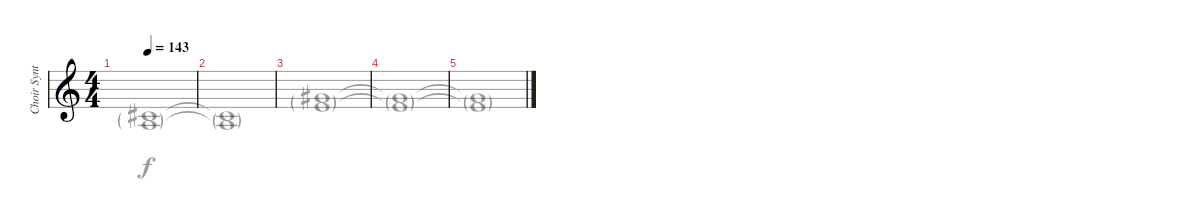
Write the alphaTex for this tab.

\track ("Choir Synthesizer" "Choir Synt") {instrument choiraahs}
\staff {score}
\tuning (E4 B3 G3 D3 A2 E2 B1) {hide}
\voice
\ts (4 4)
\tempo 143
\clef g2
\ks c
|
|
|
|
\voice
\clef g2
\ks c
(2.2{g t} 2.3{g t}).1{dy f} |
(2.2{g t} 2.3{g t}).1 |
(4.1{g} 5.2{g}).1 |
(4.1{g t} 5.2{g t}).1 |
(4.1{g t} 5.2{g t}).1
